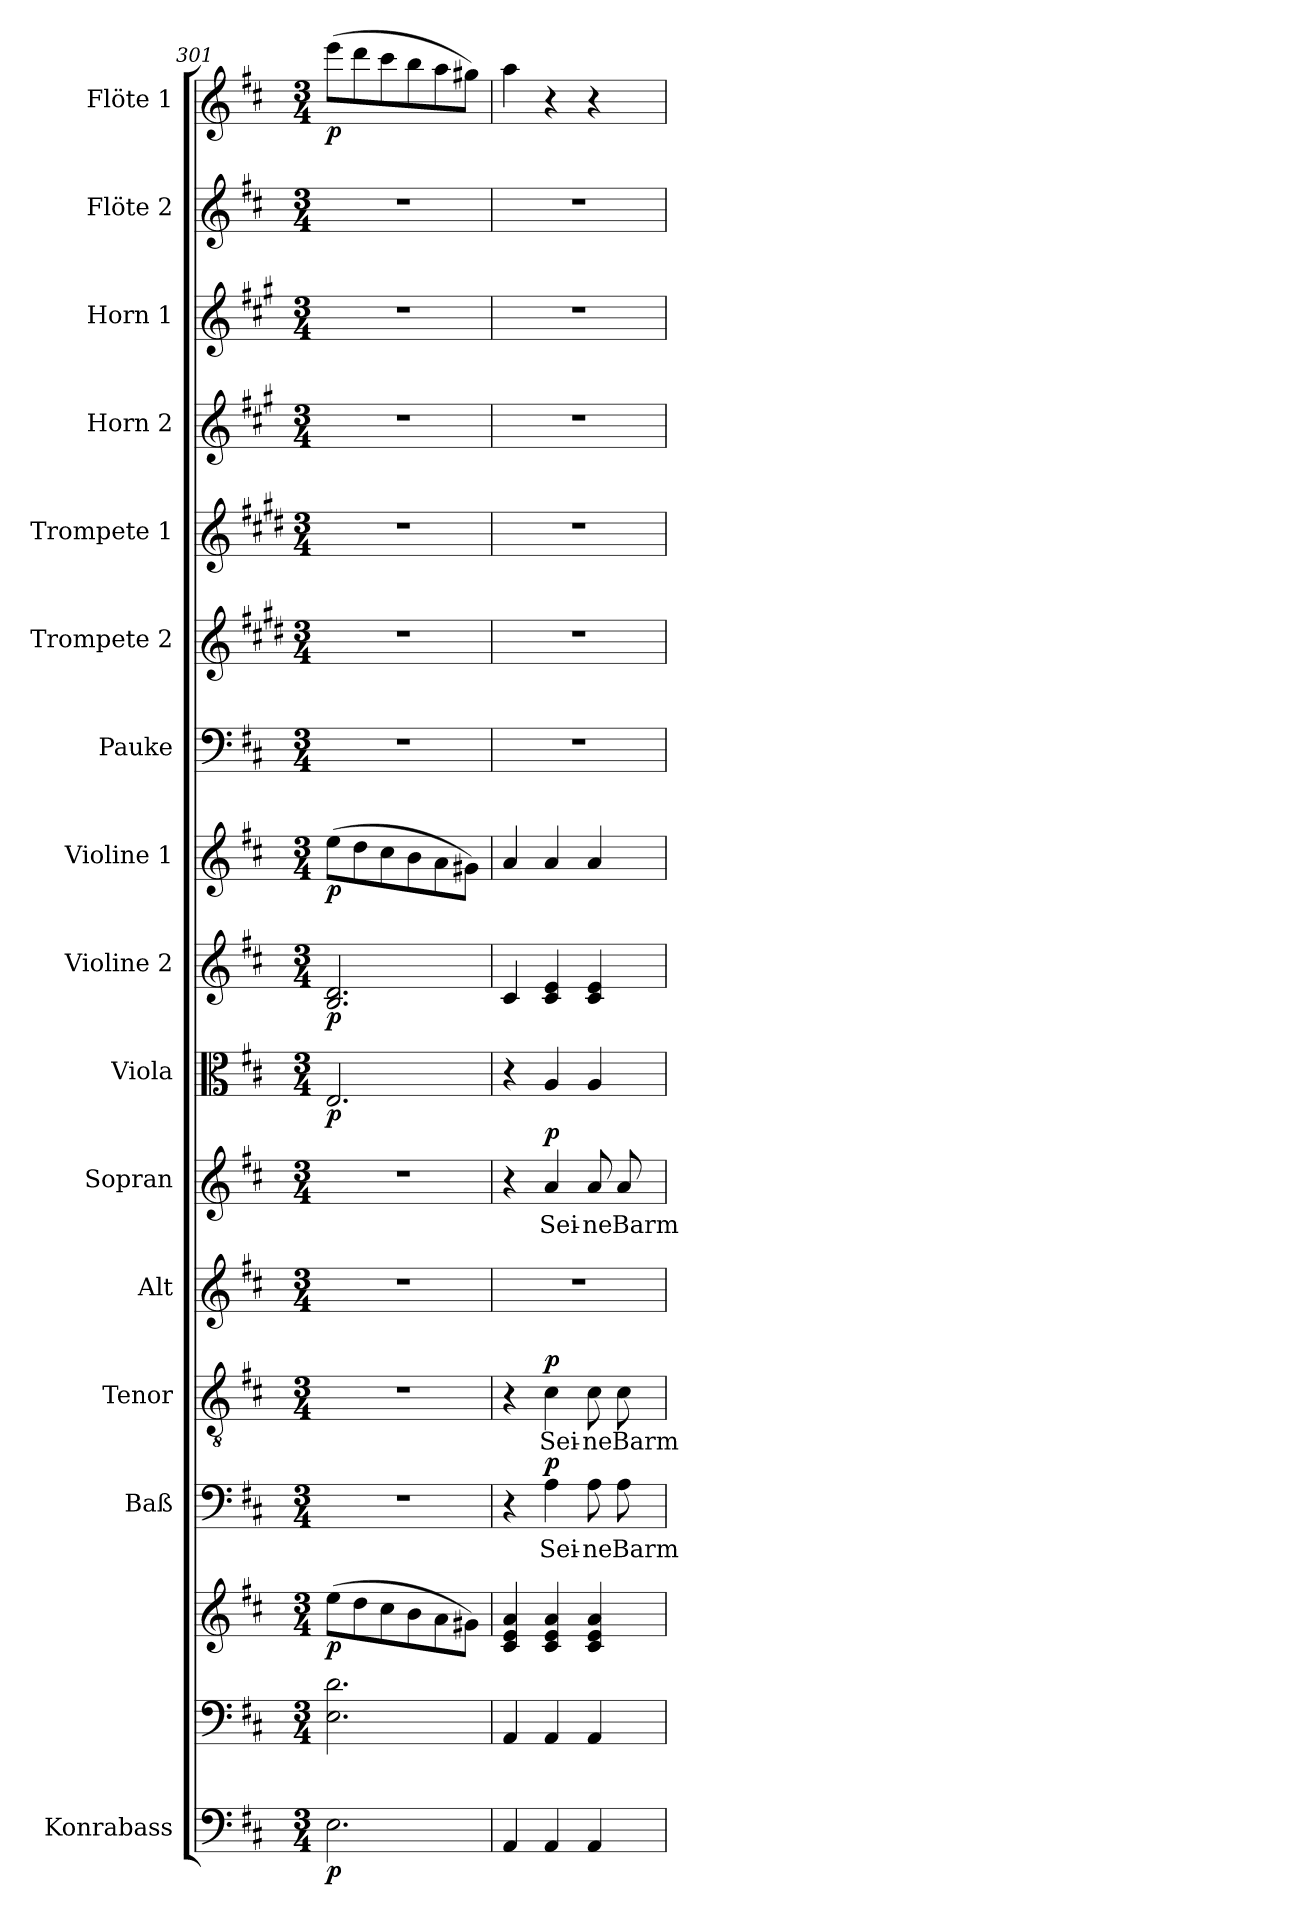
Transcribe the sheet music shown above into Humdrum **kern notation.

**kern	**dynam	**kern	**kern	**dynam	**kern	**text	**dynam	**kern	**text	**dynam	**kern	**kern	**text	**dynam	**kern	**dynam	**kern	**dynam	**kern	**dynam	**kern	**kern	**kern	**kern	**kern	**kern	**kern	**dynam
*part16	*part16	*part15	*part15	*part15	*part14	*part14	*part14	*part13	*part13	*part13	*part12	*part11	*part11	*part11	*part10	*part10	*part9	*part9	*part8	*part8	*part7	*part6	*part5	*part4	*part3	*part2	*part1	*part1
*staff17	*staff17	*staff16	*staff15	*staff15/16	*staff14	*staff14	*staff14	*staff13	*staff13	*staff13	*staff12	*staff11	*staff11	*staff11	*staff10	*staff10	*staff9	*staff9	*staff8	*staff8	*staff7	*staff6	*staff5	*staff4	*staff3	*staff2	*staff1	*staff1
*I"Konrabass	*	*	*	*	*I"Baß	*	*	*I"Tenor	*	*	*I"Alt	*I"Sopran	*	*	*I"Viola	*	*I"Violine 2	*	*I"Violine 1	*	*I"Pauke	*I"Trompete 2	*I"Trompete 1	*I"Horn 2	*I"Horn 1	*I"Flöte 2	*I"Flöte 1	*
*I'Kb.	*	*	*	*	*I'Baß	*	*	*I'Ten	*	*	*I'Alt	*I'Sop	*	*	*I'Vla.	*	*I'Vln. 2	*	*I'Vln. 1	*	*I'Pk.	*I'Trp. 2	*I'Trp. 1	*I'Hrn. 2	*I'Hrn. 1	*I'Fl. 2	*I'Fl. 1	*
*clefF4	*	*clefF4	*clefG2	*	*clefF4	*	*	*clefGv2	*	*	*clefG2	*clefG2	*	*	*clefC3	*	*clefG2	*	*clefG2	*	*clefF4	*clefG2	*clefG2	*clefG2	*clefG2	*clefG2	*clefG2	*
*ITrd7c12	*	*	*	*	*	*	*	*	*	*	*	*	*	*	*	*	*	*	*	*	*	*ITrd1c2	*ITrd1c2	*ITrd4c7	*ITrd4c7	*	*	*
*k[f#c#]	*	*k[f#c#]	*k[f#c#]	*	*k[f#c#]	*	*	*k[f#c#]	*	*	*k[f#c#]	*k[f#c#]	*	*	*k[f#c#]	*	*k[f#c#]	*	*k[f#c#]	*	*k[f#c#]	*k[f#c#]	*k[f#c#]	*k[f#c#]	*k[f#c#]	*k[f#c#]	*k[f#c#]	*
*D:	*	*D:	*D:	*	*D:	*	*	*D:	*	*	*D:	*D:	*	*	*D:	*	*D:	*	*D:	*	*D:	*D:	*D:	*D:	*D:	*D:	*D:	*
*M3/4	*	*M3/4	*M3/4	*	*M3/4	*	*	*M3/4	*	*	*M3/4	*M3/4	*	*	*M3/4	*	*M3/4	*	*M3/4	*	*M3/4	*M3/4	*M3/4	*M3/4	*M3/4	*M3/4	*M3/4	*
=301	=301	=301	=301	=301	=301	=301	=301	=301	=301	=301	=301	=301	=301	=301	=301	=301	=301	=301	=301	=301	=301	=301	=301	=301	=301	=301	=301	=301
!	!LO:DY:b	!	!	!LO:DY:b	!	!	!	!	!	!	!	!	!	!	!	!LO:DY:b	!	!LO:DY:b	!	!LO:DY:b	!	!	!	!	!	!	!	!LO:DY:b
2.EE\	p	2.E\ 2.d\	(>8ee\L	p	2.r	.	.	2.r	.	.	2.r	2.r	.	.	2.E/	p	2.B/ 2.d/	p	(>8ee\L	p	2.r	2.r	2.r	2.r	2.r	2.r	(>8eee\L	p
.	.	.	8dd\	.	.	.	.	.	.	.	.	.	.	.	.	.	.	.	8dd\	.	.	.	.	.	.	.	8ddd\	.
.	.	.	8cc#\	.	.	.	.	.	.	.	.	.	.	.	.	.	.	.	8cc#\	.	.	.	.	.	.	.	8ccc#\	.
.	.	.	8b\	.	.	.	.	.	.	.	.	.	.	.	.	.	.	.	8b\	.	.	.	.	.	.	.	8bb\	.
.	.	.	8a\	.	.	.	.	.	.	.	.	.	.	.	.	.	.	.	8a\	.	.	.	.	.	.	.	8aa\	.
.	.	.	8g#X\J)	.	.	.	.	.	.	.	.	.	.	.	.	.	.	.	8g#X\J)	.	.	.	.	.	.	.	8gg#X\J)	.
=302	=302	=302	=302	=302	=302	=302	=302	=302	=302	=302	=302	=302	=302	=302	=302	=302	=302	=302	=302	=302	=302	=302	=302	=302	=302	=302	=302	=302
4AAA/	.	4AA/	4c#/ 4e/ 4a/	.	4r	.	.	4r	.	.	2.r	4r	.	.	4r	.	4c#/	.	4a/	.	2.r	2.r	2.r	2.r	2.r	2.r	4aa\	.
!	!	!	!	!	!	!LO:LY:b	!LO:DY:a	!	!LO:LY:b	!LO:DY:a	!	!	!LO:LY:b	!LO:DY:a	!	!	!	!	!	!	!	!	!	!	!	!	!	!
4AAA/	.	4AA/	4c#/ 4e/ 4a/	.	4A\	Sei-	p	4c#\	Sei-	p	.	4a/	Sei-	p	4A/	.	4c#/ 4e/	.	4a/	.	.	.	.	.	.	.	4r	.
!	!	!	!	!	!	!LO:LY:b	!	!	!LO:LY:b	!	!	!	!LO:LY:b	!	!	!	!	!	!	!	!	!	!	!	!	!	!	!
4AAA/	.	4AA/	4c#/ 4e/ 4a/	.	8A\	-ne	.	8c#\	-ne	.	.	8a/	-ne	.	4A/	.	4c#/ 4e/	.	4a/	.	.	.	.	.	.	.	4r	.
!	!	!	!	!	!	!LO:LY:b	!	!	!LO:LY:b	!	!	!	!LO:LY:b	!	!	!	!	!	!	!	!	!	!	!	!	!	!	!
.	.	.	.	.	8A\	Barm-	.	8c#\	Barm-	.	.	8a/	Barm-	.	.	.	.	.	.	.	.	.	.	.	.	.	.	.
=	=	=	=	=	=	=	=	=	=	=	=	=	=	=	=	=	=	=	=	=	=	=	=	=	=	=	=	=
*-	*-	*-	*-	*-	*-	*-	*-	*-	*-	*-	*-	*-	*-	*-	*-	*-	*-	*-	*-	*-	*-	*-	*-	*-	*-	*-	*-	*-
